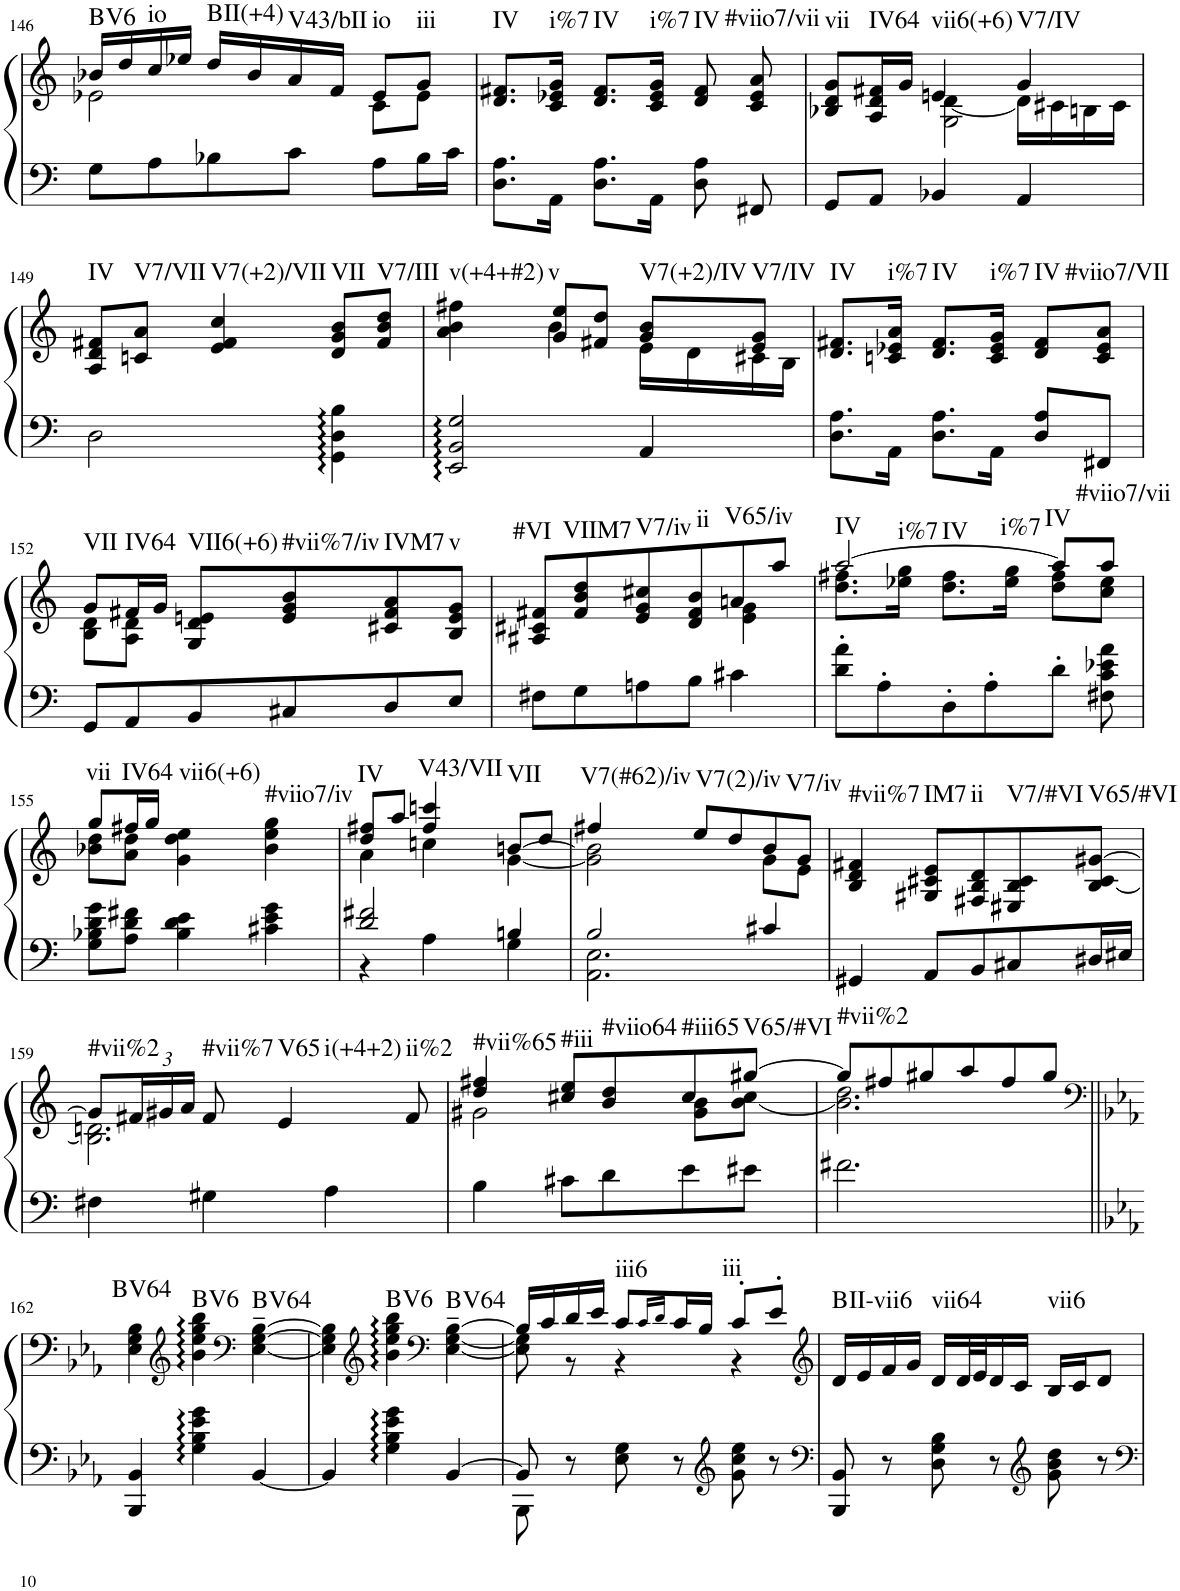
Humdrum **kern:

**kern	**kern	**harte
*part1	*part1	*part1
*staff2	*staff1	*
*I"Piano	*	*
*I'Pno.	*	*
!!LO:PB:g=z
*clefF4	*clefG2	*
*k[]	*k[]	*
*M3/4	*M3/4	*
=146	=146	=146
*	*^	*
!	!	!	!LO:H:kt=6
8G\L	16b-X/LL	2e-X\	B:maj6
.	16dd/	.	.
!	!	!	!LO:H:kt=io
8A\	16cc/	.	N
.	16ee-X/JJ	.	.
8B-X\	16dd/LL	.	B:maj(4)
.	16b-/	.	.
!	!	!	!LO:H:kt=V43/bII
8c\J	16a/	.	N
.	16f/JJ	.	.
!	!	!	!LO:H:kt=io
8A\L	8e-/L	8c\L	N
!	!	!	!LO:H:kt=iii
16B-\L	8g/J	8e-\J	N
16c\JJ	.	.	.
*	*v	*v	*
=147	=147	=147
!	!	!LO:H:kt=IV
8.D\ 8.A\L	8.d/ 8.f#X/L	N
!	!	!LO:H:kt=i%7
16AA\Jk	16c/ 16e-X/ 16g/Jk	N
!	!	!LO:H:kt=IV
8.D\ 8.A\L	8.d/ 8.f#/L	N
!	!	!LO:H:kt=i%7
16AA\Jk	16c/ 16e-/ 16g/Jk	N
!	!	!LO:H:kt=IV
8D\ 8A\	8d/ 8f#/	N
!	!	!LO:H:kt=#viio7/vii
8FF#X/	8c/ 8e-/ 8a/	N
=148	=148	=148
*	*^	*
*	*	*^	*
!	!	!	!	!LO:H:kt=vii
8GG/L	8B-X/ 8d/ 8g/L	4ryy	4ryy	N
!	!	!	!	!LO:H:kt=IV64
8AA/J	16A/ 16d/ 16f#X/L	.	.	N
.	16g/JJ	.	.	.
!	!	!	!	!LO:H:kt=vii6(+6)
4BB-X/	4en/	[4d\	2G\	N
!	!	!	!	!LO:H:kt=V7/IV
4AA/	4g/	16d\LL]	.	N
.	.	16c#X\	.	.
.	.	16Bn\	.	.
.	.	16c#\JJ	.	.
*	*	*v	*v	*
!!LO:LB:g=z
=149	=149	=149	=149
!	!	!	!LO:H:kt=IV
*	*v	*v	*
2D\	8A/ 8d/ 8f#X/L	N
!	!	!LO:H:kt=V7/VII
.	8cn/ 8a/J	N
!	!	!LO:H:kt=V7(+2)/VII
.	4e/ 4f#/ 4cc/	N
!	!	!LO:H:kt=VII
4GG\ 4D\ 4B\	8d/ 8g/ 8b/L	N
!	!	!LO:H:kt=V7/III
.	8f#/ 8b/ 8dd/J	N
=150	=150	=150
*	*^	*
!	!	!	!LO:H:kt=v(+4+#2)
2EE/ 2BB/ 2G/	4a\ 4b\ 4ff#X\	4ryy	N
!	!	!	!LO:H:kt=v
.	8g/ 8ee/L	4b\	N
.	8f#X/ 8dd/J	.	.
!	!	!	!LO:H:kt=V7(+2)/IV
4AA/	8g/ 8b/L	16e\LL	N
.	.	16d\	.
!	!	!	!LO:H:kt=V7/IV
.	8e/ 8g/J	16c#X\	N
.	.	16B\JJ	.
=151	=151	=151	=151
!	!	!	!LO:H:kt=IV
*	*v	*v	*
8.D\ 8.A\L	8.d/ 8.f#X/L	N
!	!	!LO:H:kt=i%7
16AA\Jk	16cn/ 16e-X/ 16a/Jk	N
!	!	!LO:H:kt=IV
8.D\ 8.A\L	8.d/ 8.f#/L	N
!	!	!LO:H:kt=i%7
16AA\Jk	16c/ 16e-/ 16g/Jk	N
!	!	!LO:H:kt=IV
8D/ 8A/L	8d/ 8f#/L	N
!	!	!LO:H:kt=#viio7/VII
8FF#X/J	8c/ 8e-/ 8a/J	N
!!LO:LB:g=z
=152	=152	=152
*	*^	*
!	!	!	!LO:H:kt=VII
8GG/L	8g/L	8B\ 8d\L	N
!	!	!	!LO:H:kt=IV64
8AA/	16f#X/L	8A\ 8d\J	N
.	16g/JJ	.	.
!	!	!	!LO:H:kt=VII6(+6)
8BB/	8G/ 8d/ 8en/L	2ryy	N
!	!	!	!LO:H:kt=#vii%7/iv
8C#X/	8e/ 8g/ 8b/	.	N
!	!	!	!LO:H:kt=IVM7
8D/	8c#X/ 8f#/ 8a/	.	N
!	!	!	!LO:H:kt=v
8E/J	8B/ 8e/ 8g/J	.	N
=153	=153	=153	=153
!	!	!	!LO:H:kt=#VI
8F#X\L	8A#X/ 8c#X/ 8f#X/L	2ryy	N
!	!	!	!LO:H:kt=VIIM7
8G\	8f#/ 8b/ 8dd/	.	N
!	!	!	!LO:H:kt=V7/iv
8An\	8e/ 8g/ 8cc#X/	.	N
!	!	!	!LO:H:kt=ii
8B\J	8d/ 8f#/ 8b/	.	N
!	!	!	!LO:H:kt=V65/iv
4c#X\	8an/	4e\ 4g\	N
.	8aa/J	.	.
=154	=154	=154	=154
!	!	!	!LO:H:n=1:kt=IV
!	!	!	!LO:H:n=2:kt=i%7
!	!	!	!LO:H:n=3:kt=IV
!	!	!	!LO:H:n=4:kt=i%7
8d\' 8a\'L	[2aa/	8.dd\ 8.ff#X\L	N N N N
8A'\	.	.	.
.	.	16ee-X\ 16gg\Jk	.
8D'\	.	8.dd\ 8.ff#\L	.
8A'\	.	.	.
.	.	16ee-\ 16gg\Jk	.
!	!	!	!LO:H:kt=IV
8d'\J	8aa/L]	8dd\ 8ff#\L	N
!	!	!	!LO:H:kt=#viio7/vii
8F#X\ 8c\ 8e-X\ 8a\	8aa/J	8cc\ 8ee-\J	N
!!LO:LB:g=z	!!
=155	=155	=155	=155
!	!	!	!LO:H:kt=vii
8G\ 8B-X\ 8d\ 8g\L	8gg/L	8b-X\ 8dd\L	N
!	!	!	!LO:H:kt=IV64
8A\ 8d\ 8f#X\J	16ff#X/L	8a\ 8dd\J	N
.	16gg/JJ	.	.
!	!	!	!LO:H:kt=vii6(+6)
4B-\ 4d\ 4e\	4g\ 4dd\ 4ee\	2ryy	N
!	!	!	!LO:H:kt=#viio7/iv
4c#X\ 4e\ 4g\	4b-\ 4ee\ 4gg\	.	N
=156	=156	=156	=156
*^	*	*	*
!	!	!	!	!LO:H:kt=IV
2d/ 2f#X/	4r	8dd/ 8ff#X/L	4a\	N
.	.	8aa/J	.	.
!	!	!	!	!LO:H:kt=V43/VII
.	4A\	4ff#/ 4cccn/	4ccn\	N
!	!	!	!	!LO:H:kt=VII
4Bn/	4G\	[8bn/L	[4g\	N
.	.	8dd/J	.	.
=157	=157	=157	=157	=157
!	!	!	!	!LO:H:kt=V7(#62)/iv
2B/	2.AA\ 2.E\	4ff#X/	2g\] 2b\]	N
!	!	!	!	!LO:H:kt=V7(2)/iv
.	.	8ee/L	.	N
.	.	8dd/	.	.
4c#X/	.	8b/	8g\L	.
!	!	!	!	!LO:H:kt=V7/iv
.	.	8g/J	8e\J	N
*v	*v	*	*	*
=158	=158	=158	=158
!	!	!	!LO:H:kt=#vii%7
*	*v	*v	*
4GG#X/	4B/ 4d/ 4f#X/	N
!	!	!LO:H:kt=IM7
8AA/L	8G#X/ 8c#X/ 8e/L	N
!	!	!LO:H:kt=ii
8BB/	8F#X/ 8B/ 8d/	N
!	!	!LO:H:kt=V7/#VI
8C#X/	8E#X/ 8B/ 8c#/	N
!	!	!LO:H:kt=V65/#VI
16D#X/L	[8B/ 8c#/ [8g#X/J	N
16E#X/JJ	.	.
!!LO:LB:g=z
=159	=159	=159
*	*^	*
!	!	!	!LO:H:kt=#vii%2
4F#X\	8g#/L]	2.B\] 2.dn\	N
*	*Xbrackettup	*	*
.	24f#X/L	.	.
.	24g#X/	.	.
.	24a/JJ	.	.
!	!	!	!LO:H:kt=#vii%7
4G#X\	8f#/	.	N
!	!	!	!LO:H:n=1:kt=V65
!	!	!	!LO:H:n=2:kt=i(+4+2)
.	4e/	.	N N
4A\	.	.	.
!	!	!	!LO:H:kt=ii%2
.	8f#/	.	N
=160	=160	=160	=160
!	!	!	!LO:H:kt=#vii%65
4B\	4dd/ 4ff#X/	2g#X\	N
!	!	!	!LO:H:kt=#iii
8c#X\L	8cc#X/ 8ee/L	.	N
!	!	!	!LO:H:kt=#viio64
8d\	8b/ 8dd/	.	N
!	!	!	!LO:H:kt=#iii65
8e\	8cc#/	8g#\ 8b\L	N
!	!	!	!LO:H:kt=V65/#VI
8e#X\J	[8gg#X/J	[8b\ 8cc#\J	N
=161	=161	=161	=161
!	!	!	!LO:H:kt=#vii%2
2.f#X\	8gg#/L]	2.b\] 2.dd\	N
.	8ff#X/	.	.
.	8gg#X/	.	.
.	8aa/	.	.
.	8ff#/	.	.
.	8gg#/J	.	.
*	*v	*v	*
!!LO:LB:g=z
=162||	=162||	=162||
*	*clefF4	*
*k[b-e-a-]	*k[b-e-a-]	*
!	!	!LO:H:kt=64
4BBB-/ 4BB-/	4E-\ 4G\ 4B-\	B:maj
*	*clefG2	*
!	!	!LO:H:kt=6
4G\ 4B-\ 4e-\ 4g\	4b-\ 4ee-\ 4gg\ 4bb-\	B:maj6
*	*clefF4	*
!	!	!LO:H:kt=64
[4BB-/	[4E-\~ [4G\~ [4B-\~	B:maj
=163	=163	=163
4BB-/]	4E-\] 4G\] 4B-\]	.
*	*clefG2	*
!	!	!LO:H:kt=6
4G\ 4B-\ 4e-\ 4g\	4b-\ 4ee-\ 4gg\ 4bb-\	B:maj6
*	*clefF4	*
!	!	!LO:H:kt=64
[4BB-/	[4E-\~ [4G\~ [4B-\~	B:maj
=164	=164	=164
*^	*^	*
8BB-/]	8BBB-\	16B-/LL]	8E-\] 8G\]	.
.	.	16c/	.	.
8r	8ryy	16d/	8r	.
.	.	16e-/JJ	.	.
!	!	!	!	!LO:H:kt=iii6
8E-\ 8G\	2ryy	8c/L	4r	N
.	.	16qc/LL	.	.
.	.	16qd/JJ	.	.
8r	.	16c/L	.	.
.	.	16B-/JJ	.	.
*clefG2	*	*	*	*
!	!	!	!	!LO:H:kt=iii
8g\ 8cc\ 8ee-\	.	8c'/L	4r	N
8r	.	8e-'/J	.	.
*v	*v	*	*	*
*	*v	*v	*
=165	=165	=165
*clefF4	*clefG2	*
!	!	!LO:H:kt=6
8BBB-/ 8BB-/	16d/LL	B:maj6
.	16e-/	.
8r	16f/	.
.	16g/JJ	.
!	!	!LO:H:kt=vii64
8D\ 8G\ 8B-\	16d/LL	N
.	32d/L	.
.	32e-/J	.
8r	16d/	.
.	16c/JJ	.
*clefG2	*	*
!	!	!LO:H:kt=vii6
8g\ 8b-\ 8dd\	16B-/LL	N
.	16c/J	.
8r	8d/J	.
=	=	=
*-	*-	*-
